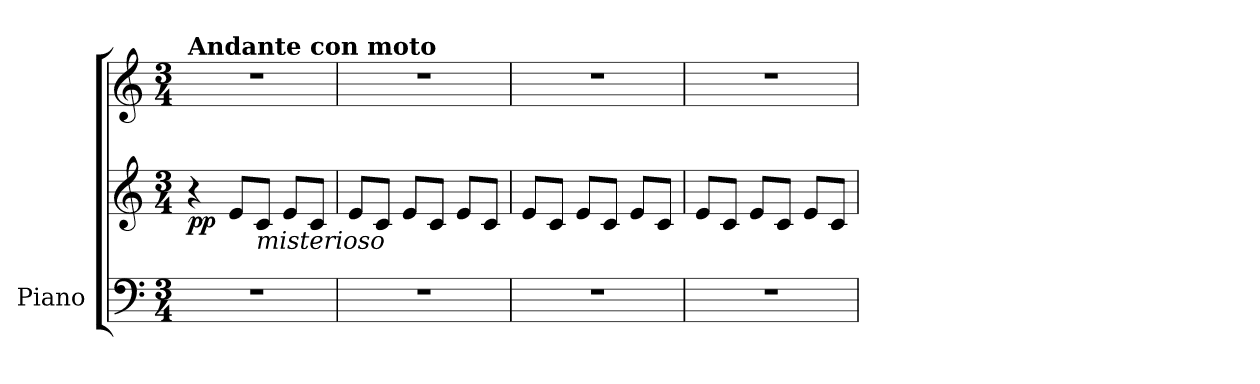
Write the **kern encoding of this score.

**kern	**kern	**kern	**dynam
*part1	*part1	*part1	*part1
*staff3	*staff2	*staff1	*staff1/2/3
*I"Piano	*	*	*
*I'Pno.	*	*	*
*clefF4	*clefG2	*clefG2	*
*k[]	*k[]	*k[]	*
*M3/4	*M3/4	*M3/4	*
*MM80	*MM80	*MM80	*
=1	=1	=1	=1
!	!	!LO:TX:a:B:t=Andante con moto	!
!	!	!	!LO:DY:b=2
2.r	4r	2.r	pp
.	8e/L	.	.
!	!LO:TX:b:i:t=misterioso	!	!
.	8c/J	.	.
.	8e/L	.	.
.	8c/J	.	.
=2	=2	=2	=2
2.r	8e/L	2.r	.
.	8c/J	.	.
.	8e/L	.	.
.	8c/J	.	.
.	8e/L	.	.
.	8c/J	.	.
=3	=3	=3	=3
2.r	8e/L	2.r	.
.	8c/J	.	.
.	8e/L	.	.
.	8c/J	.	.
.	8e/L	.	.
.	8c/J	.	.
=4	=4	=4	=4
2.r	8e/L	2.r	.
.	8c/J	.	.
.	8e/L	.	.
.	8c/J	.	.
.	8e/L	.	.
.	8c/J	.	.
=	=	=	=
*-	*-	*-	*-
